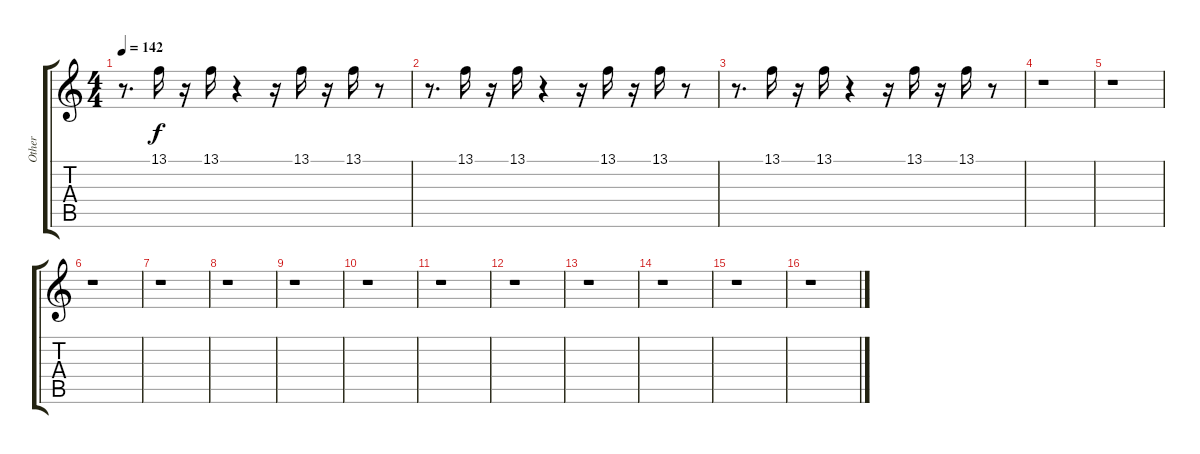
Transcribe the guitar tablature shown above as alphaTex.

\track ("Other" "Other") {instrument baritonesax}
\staff {score tabs}
\tuning (E4 B3 G3 D3 A2 E2) {hide}
\ts (4 4)
\tempo 142
\clef g2
\ks c
r.8{d dy f} 13.1.16 r.16 13.1.16 r.4 r.16 13.1.16 r.16 13.1.16 r.8 |
r.8{d} 13.1.16 r.16 13.1.16 r.4 r.16 13.1.16 r.16 13.1.16 r.8 |
r.8{d} 13.1.16 r.16 13.1.16 r.4 r.16 13.1.16 r.16 13.1.16 r.8 |
r.1 |
r.1 |
r.1 |
r.1 |
r.1 |
r.1 |
r.1 |
r.1 |
r.1 |
r.1 |
r.1 |
r.1 |
r.1
